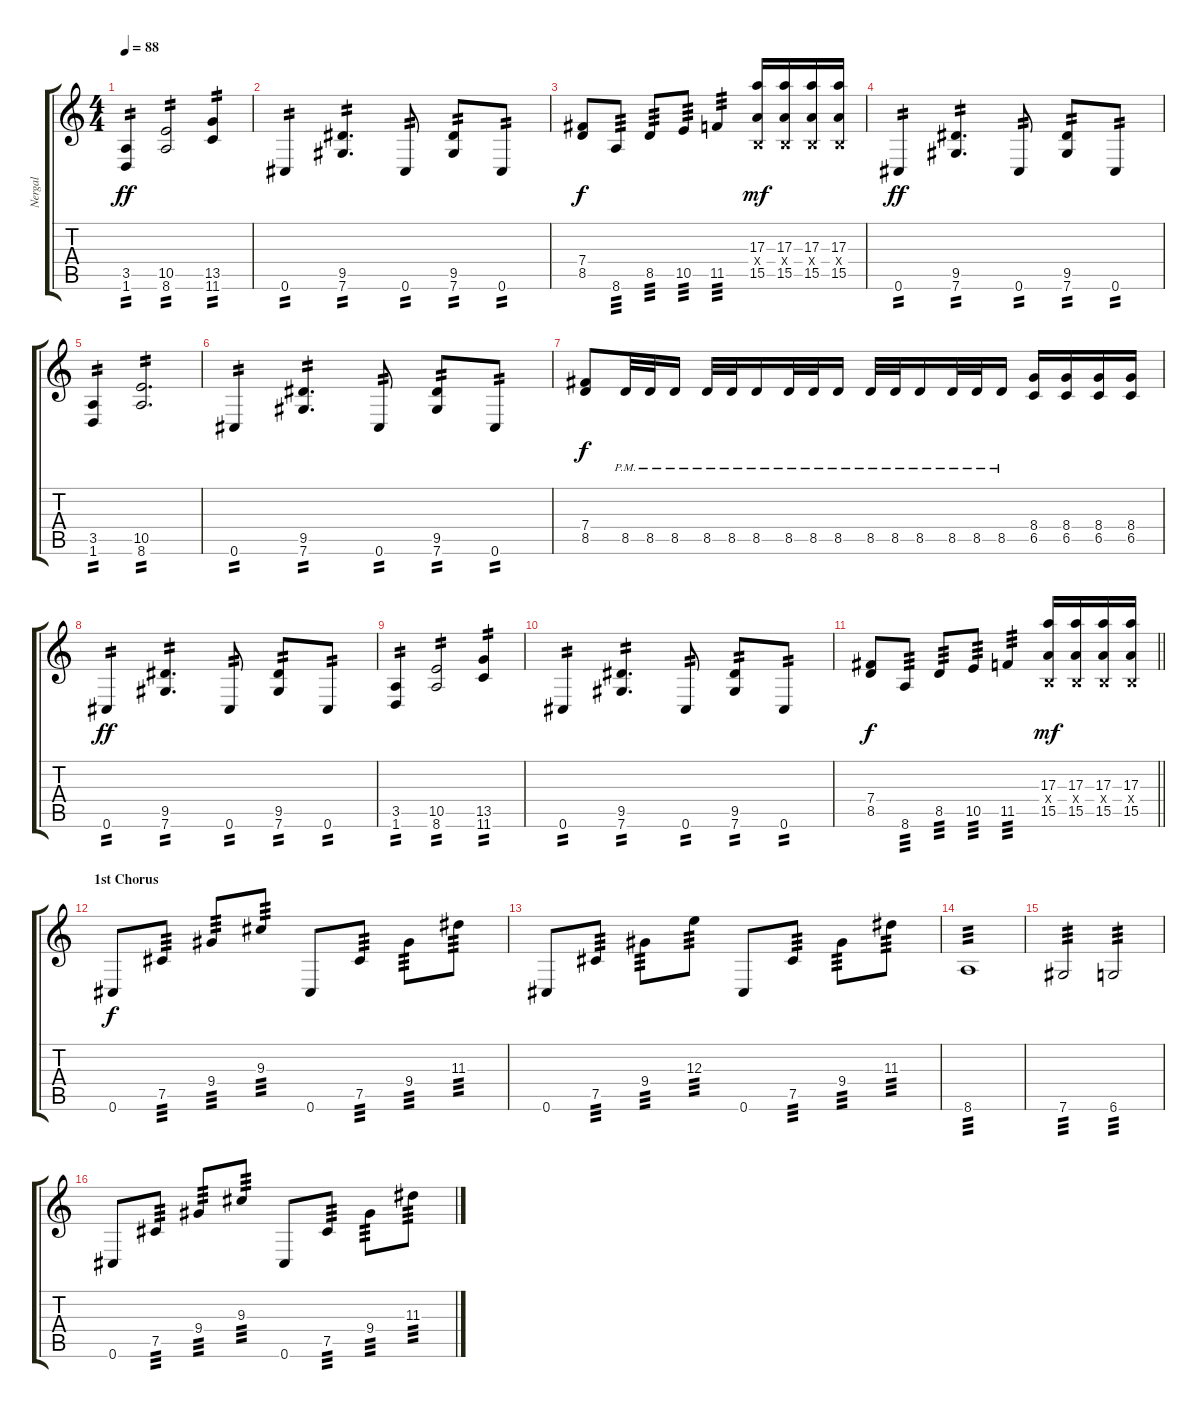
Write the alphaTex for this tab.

\track ("Nergal " "Nergal ") {instrument distortionguitar}
\staff {score tabs}
\tuning (Db4 Ab3 E3 B2 Gb2 Db2) {hide}
\ts (4 4)
\tempo 88
\clef g2
\ks c
(3.5 1.6).4{tp 2 dy ff} (10.5 8.6).2{tp 2} (13.5 11.6).4{tp 2} |
0.6.4{tp 2} (9.5 7.6).4{d tp 2} 0.6.8{tp 2} (9.5 7.6).8{tp 2} 0.6.8{tp 2} |
(7.4 8.5).8{dy f} 8.6.8{tp 3} 8.5.8{tp 3} 10.5.8{tp 3} 11.5.4{tp 3} (17.3 0.4{x} 15.5).16{dy mf} (17.3 0.4{x} 15.5).16 (17.3 0.4{x} 15.5).16 (17.3 0.4{x} 15.5).16 |
0.6.4{tp 2 dy ff} (9.5 7.6).4{d tp 2} 0.6.8{tp 2} (9.5 7.6).8{tp 2} 0.6.8{tp 2} |
(3.5 1.6).4{tp 2} (10.5 8.6).2{d tp 2} |
0.6.4{tp 2} (9.5 7.6).4{d tp 2} 0.6.8{tp 2} (9.5 7.6).8{tp 2} 0.6.8{tp 2} |
(7.4 8.5).8{dy f} 8.5{pm}.32 8.5{pm}.32 8.5{pm}.16 8.5{pm}.32 8.5{pm}.32 8.5{pm}.16 8.5{pm}.32 8.5{pm}.32 8.5{pm}.16 8.5{pm}.32 8.5{pm}.32 8.5{pm}.16 8.5{pm}.32 8.5{pm}.32 8.5{pm}.16 (8.4 6.5).16 (8.4 6.5).16 (8.4 6.5).16 (8.4 6.5).16 |
0.6.4{tp 2 dy ff} (9.5 7.6).4{d tp 2} 0.6.8{tp 2} (9.5 7.6).8{tp 2} 0.6.8{tp 2} |
(3.5 1.6).4{tp 2} (10.5 8.6).2{tp 2} (13.5 11.6).4{tp 2} |
0.6.4{tp 2} (9.5 7.6).4{d tp 2} 0.6.8{tp 2} (9.5 7.6).8{tp 2} 0.6.8{tp 2} |
\barLineRight lightlight
(7.4 8.5).8{dy f} 8.6.8{tp 3} 8.5.8{tp 3} 10.5.8{tp 3} 11.5.4{tp 3} (17.3 0.4{x} 15.5).16{dy mf} (17.3 0.4{x} 15.5).16 (17.3 0.4{x} 15.5).16 (17.3 0.4{x} 15.5).16 |
\section ("" "1st Chorus")
0.6.8{dy f} 7.5.8{tp 3} 9.4.8{tp 3} 9.3.8{tp 3} 0.6.8 7.5.8{tp 3} 9.4.8{tp 3} 11.3.8{tp 3} |
0.6.8 7.5.8{tp 3} 9.4.8{tp 3} 12.3.8{tp 3} 0.6.8 7.5.8{tp 3} 9.4.8{tp 3} 11.3.8{tp 3} |
8.6.1{tp 3} |
7.6.2{tp 3} 6.6.2{tp 3} |
0.6.8 7.5.8{tp 3} 9.4.8{tp 3} 9.3.8{tp 3} 0.6.8 7.5.8{tp 3} 9.4.8{tp 3} 11.3.8{tp 3}
